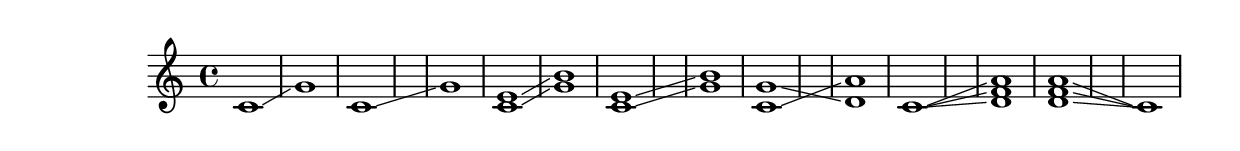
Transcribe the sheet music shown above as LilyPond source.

\version "2.16.0"

\header {
  texidoc = "LilyPond typesets glissandi between chords."
}

\relative c' {
  c1 \glissando g'
  c,1 \glissando s1 g'
  <c, e>1 \glissando <g' b>
  <c, e>1 \glissando s1 <g' b>
  \set glissandoMap = #'((0 . 1) (1 . 0))
  <c, g'>1 \glissando s1 <d a'>
  \set glissandoMap = #'((0 . 0) (0 . 1) (0 . 2))
  c1 \glissando s1 <d f a>
  \set glissandoMap = #'((2 . 0) (1 . 0) (0 . 0))
  <d f a>1 \glissando s1 c
}
